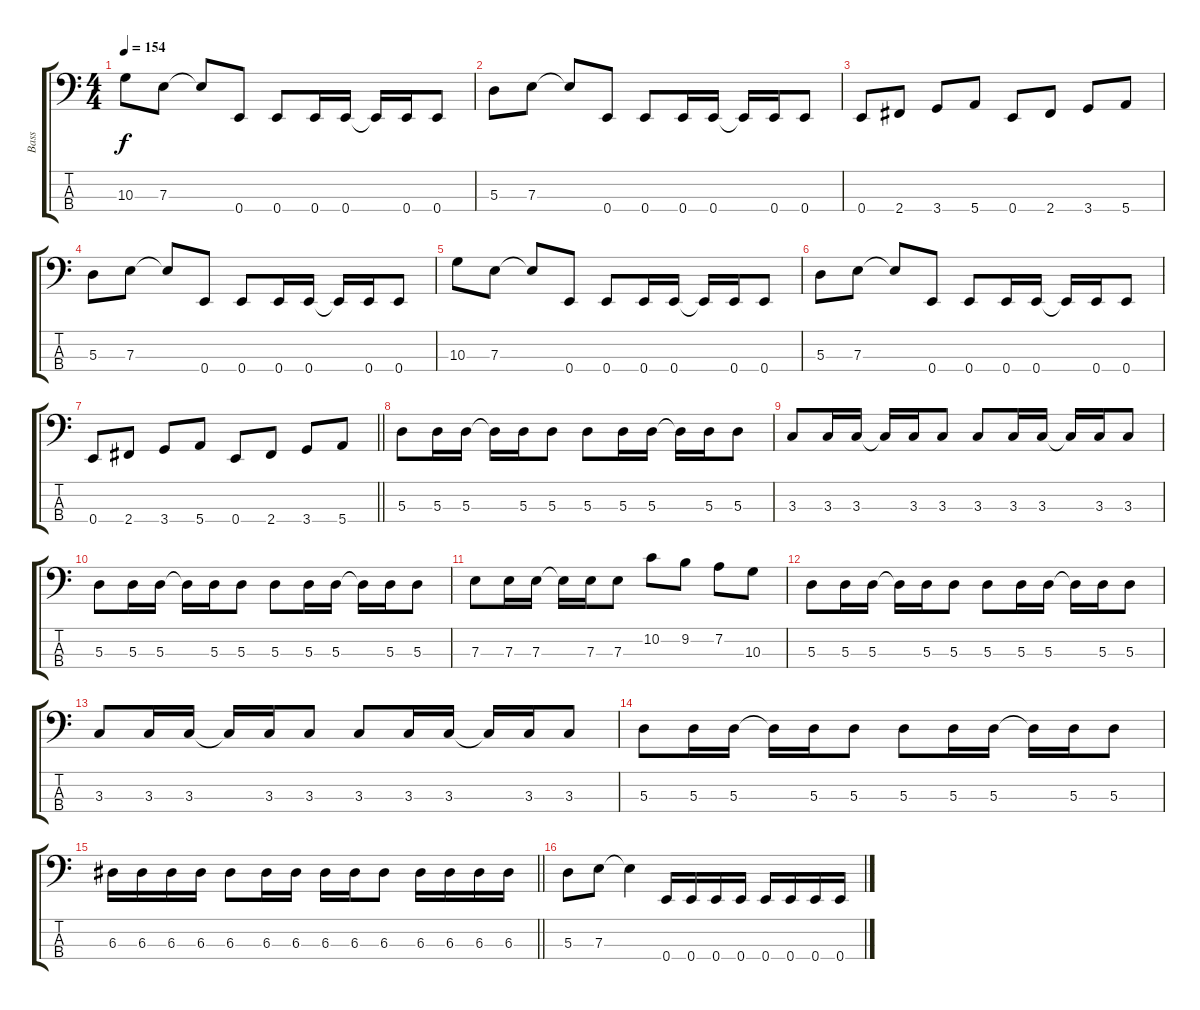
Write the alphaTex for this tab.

\track ("Bass" "Bass") {instrument electricbasspick}
\staff {score tabs}
\tuning (G2 D2 A1 E1) {hide}
\ts (4 4)
\tempo 154
\clef f4
\ks c
10.3.8{dy f} 7.3.8 7.3{t}.8 0.4.8 0.4.8 0.4.16 0.4.16 0.4{t}.16 0.4.16 0.4.8 |
5.3.8 7.3.8 7.3{t}.8 0.4.8 0.4.8 0.4.16 0.4.16 0.4{t}.16 0.4.16 0.4.8 |
0.4.8 2.4.8 3.4.8 5.4.8 0.4.8 2.4.8 3.4.8 5.4.8 |
5.3.8 7.3.8 7.3{t}.8 0.4.8 0.4.8 0.4.16 0.4.16 0.4{t}.16 0.4.16 0.4.8 |
10.3.8 7.3.8 7.3{t}.8 0.4.8 0.4.8 0.4.16 0.4.16 0.4{t}.16 0.4.16 0.4.8 |
5.3.8 7.3.8 7.3{t}.8 0.4.8 0.4.8 0.4.16 0.4.16 0.4{t}.16 0.4.16 0.4.8 |
\barLineRight lightlight
0.4.8 2.4.8 3.4.8 5.4.8 0.4.8 2.4.8 3.4.8 5.4.8 |
5.3.8 5.3.16 5.3.16 5.3{t}.16 5.3.16 5.3.8 5.3.8 5.3.16 5.3.16 5.3{t}.16 5.3.16 5.3.8 |
3.3.8 3.3.16 3.3.16 3.3{t}.16 3.3.16 3.3.8 3.3.8 3.3.16 3.3.16 3.3{t}.16 3.3.16 3.3.8 |
5.3.8 5.3.16 5.3.16 5.3{t}.16 5.3.16 5.3.8 5.3.8 5.3.16 5.3.16 5.3{t}.16 5.3.16 5.3.8 |
7.3.8 7.3.16 7.3.16 7.3{t}.16 7.3.16 7.3.8 10.2.8 9.2.8 7.2.8 10.3.8 |
5.3.8 5.3.16 5.3.16 5.3{t}.16 5.3.16 5.3.8 5.3.8 5.3.16 5.3.16 5.3{t}.16 5.3.16 5.3.8 |
3.3.8 3.3.16 3.3.16 3.3{t}.16 3.3.16 3.3.8 3.3.8 3.3.16 3.3.16 3.3{t}.16 3.3.16 3.3.8 |
5.3.8 5.3.16 5.3.16 5.3{t}.16 5.3.16 5.3.8 5.3.8 5.3.16 5.3.16 5.3{t}.16 5.3.16 5.3.8 |
\barLineRight lightlight
6.3.16 6.3.16 6.3.16 6.3.16 6.3.8 6.3.16 6.3.16 6.3.16 6.3.16 6.3.8 6.3.16 6.3.16 6.3.16 6.3.16 |
5.3.8 7.3.8 7.3{t}.4 0.4.16 0.4.16 0.4.16 0.4.16 0.4.16 0.4.16 0.4.16 0.4.16
